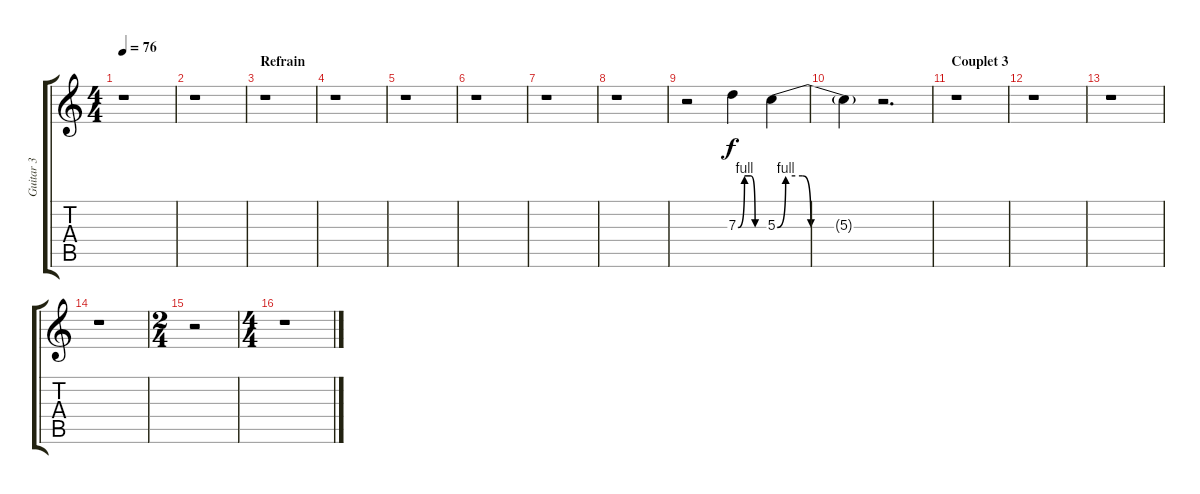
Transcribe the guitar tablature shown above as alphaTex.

\track ("Guitar 3" "Guitar 3") {instrument distortionguitar}
\staff {score tabs}
\tuning (E4 B3 G3 D3 A2 E2) {hide}
\ts (4 4)
\tempo 76
\clef g2
\ks c
r.1{dy f} |
r.1 |
\section ("" "Refrain")
r.1 |
r.1 |
r.1 |
r.1 |
r.1 |
r.1 |
r.2 7.3{be (custom 0 0 15 4 30 4 40 0 60 0)}.4 5.3{be (custom 0 0 5 4 15 4 20 0 60 0)}.4 |
5.3{t}.4 r.2{d} |
\section ("" "Couplet 3")
r.1 |
r.1 |
r.1 |
r.1 |
\ts (2 4)
r.2 |
\ts (4 4)
r.1
